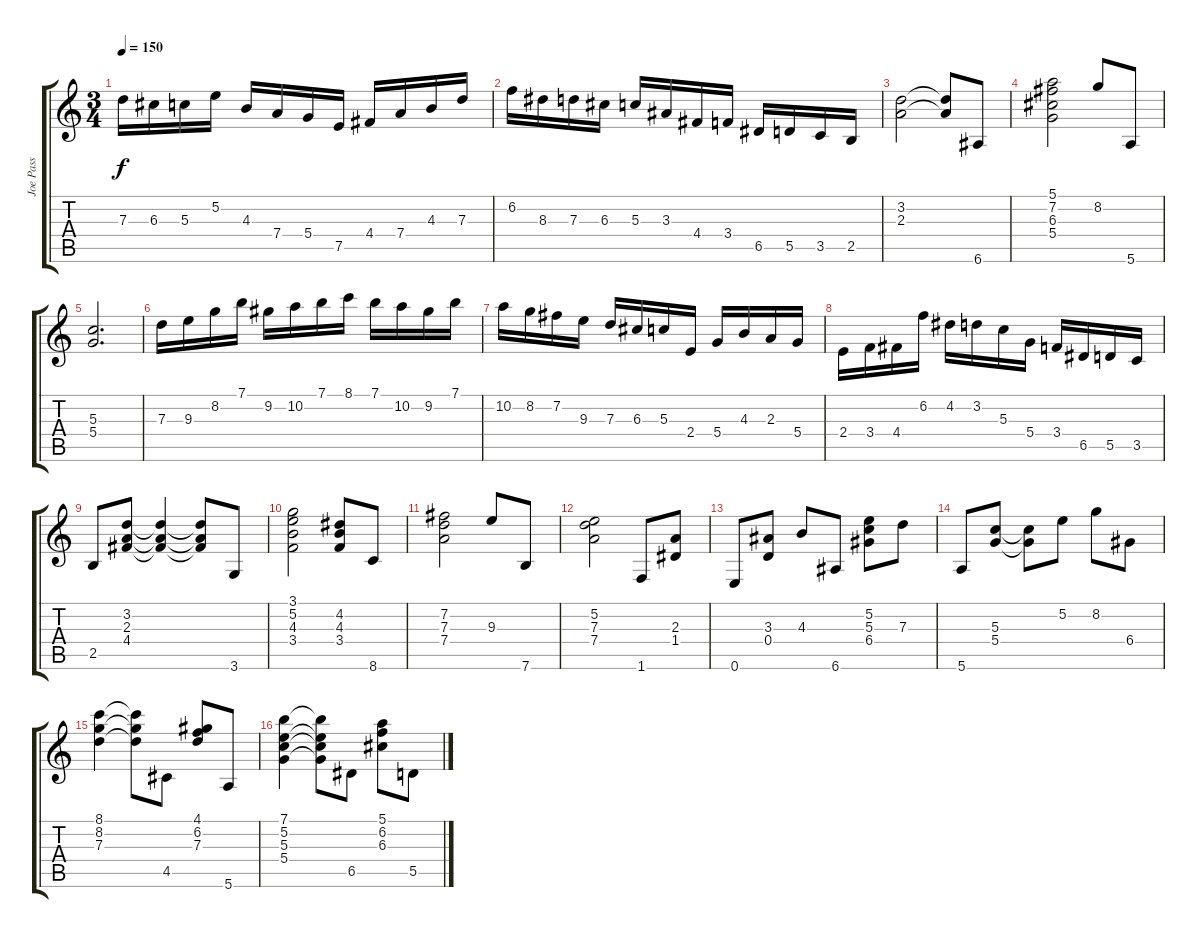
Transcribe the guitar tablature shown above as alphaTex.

\track ("Joe Pass" "Joe Pass") {instrument electricguitarjazz}
\staff {score tabs}
\tuning (E4 B3 G3 D3 A2 E2) {hide}
\ts (3 4)
\tempo 150
\clef g2
\ks c
7.3.16{dy f} 6.3.16 5.3.16 5.2.16 4.3.16 7.4.16 5.4.16 7.5.16 4.4.16 7.4.16 4.3.16 7.3.16 |
6.2.16 8.3.16 7.3.16 6.3.16 5.3.16 3.3.16 4.4.16 3.4.16 6.5.16 5.5.16 3.5.16 2.5.16 |
(3.2 2.3).2 (3.2{t} 2.3{t}).8 6.6.8 |
(5.1 7.2 6.3 5.4).2 8.2.8 5.6.8 |
(5.3 5.4).2{d} |
7.3.16 9.3.16 8.2.16 7.1.16 9.2.16 10.2.16 7.1.16 8.1.16 7.1.16 10.2.16 9.2.16 7.1.16 |
10.2.16 8.2.16 7.2.16 9.3.16 7.3.16 6.3.16 5.3.16 2.4.16 5.4.16 4.3.16 2.3.16 5.4.16 |
2.4.16 3.4.16 4.4.16 6.2.16 4.2.16 3.2.16 5.3.16 5.4.16 3.4.16 6.5.16 5.5.16 3.5.16 |
2.5.8 (3.2 2.3 4.4).8 (3.2{t} 2.3{t} 4.4{t}).4 (3.2{t} 2.3{t} 4.4{t}).8 3.6.8 |
(3.1 5.2 4.3 3.4).2 (4.2 4.3 3.4).8 8.6.8 |
(7.2 7.3 7.4).2 9.3.8 7.6.8 |
(5.2 7.3 7.4).2 1.6.8 (2.3 1.4).8 |
0.6.8 (3.3 0.4).8 4.3.8 6.6.8 (5.2 5.3 6.4).8 7.3.8 |
5.6.8 (5.3 5.4).8 (5.3{t} 5.4{t}).8 5.2.8 8.2.8 6.4.8 |
(8.1 8.2 7.3).4 (8.1{t} 8.2{t} 7.3{t}).8 4.5.8 (4.1 6.2 7.3).8 5.6.8 |
(7.1 5.2 5.3 5.4).4 (7.1{t} 5.2{t} 5.3{t} 5.4{t}).8 6.5.8 (5.1 6.2 6.3).8 5.5.8
